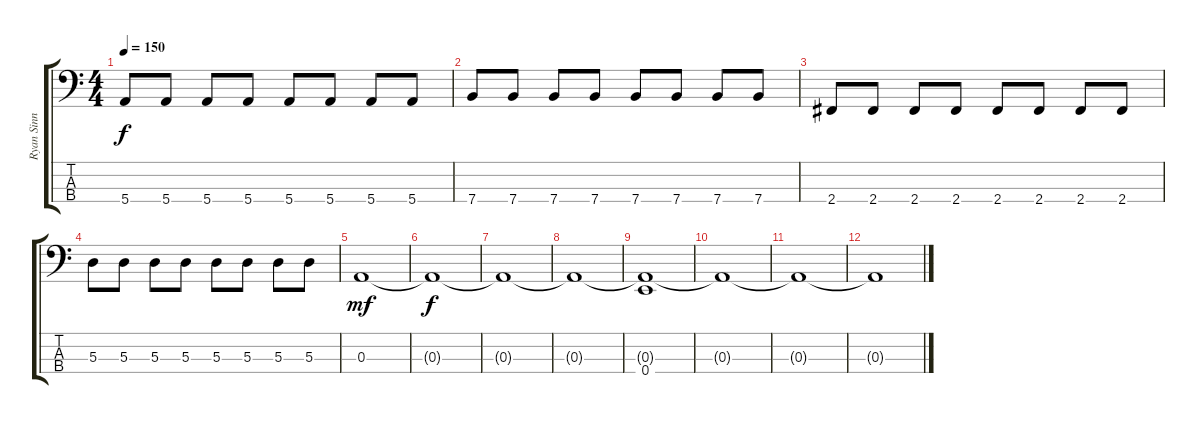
\track ("Ryan Sinn Bass" "Ryan Sinn ") {instrument electricbassfinger}
\staff {score tabs}
\tuning (G2 D2 A1 E1) {hide}
\ts (4 4)
\tempo 150
\clef f4
\ks c
5.4.8{dy f} 5.4.8 5.4.8 5.4.8 5.4.8 5.4.8 5.4.8 5.4.8 |
7.4.8 7.4.8 7.4.8 7.4.8 7.4.8 7.4.8 7.4.8 7.4.8 |
2.4.8 2.4.8 2.4.8 2.4.8 2.4.8 2.4.8 2.4.8 2.4.8 |
5.3.8 5.3.8 5.3.8 5.3.8 5.3.8 5.3.8 5.3.8 5.3.8 |
0.3.1{dy mf} |
0.3{t}.1{dy f} |
0.3{t}.1 |
0.3{t}.1 |
(0.3{t} 0.4).1 |
0.3{t}.1 |
0.3{t}.1 |
0.3{t}.1
